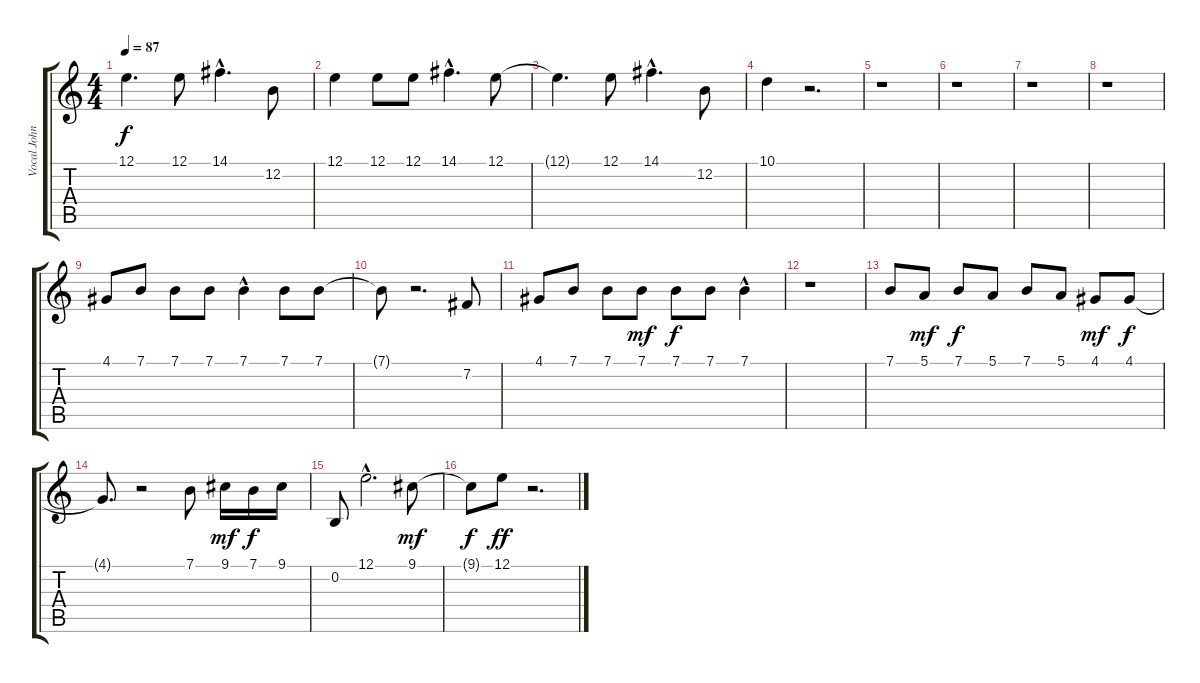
\track ("Vocal John" "Vocal John") {instrument oboe}
\staff {score tabs}
\tuning (E4 B3 G3 D3 A2 E2) {hide}
\ts (4 4)
\tempo 87
\clef g2
\ks c
12.1{t}.4{d dy f} 12.1.8 14.1{hac}.4{d} 12.2.8 |
12.1.4 12.1.8 12.1.8 14.1{hac}.4{d} 12.1.8 |
12.1{t}.4{d} 12.1.8 14.1{hac}.4{d} 12.2.8 |
10.1.4 r.2{d} |
r.1 |
r.1 |
r.1 |
r.1 |
4.1.8 7.1.8 7.1.8 7.1.8 7.1{hac}.4 7.1.8 7.1.8 |
7.1{t}.8 r.2{d} 7.2.8 |
4.1.8 7.1.8 7.1.8 7.1.8{dy mf} 7.1.8{dy f} 7.1.8 7.1{hac}.4 |
r.1 |
7.1.8 5.1.8{dy mf} 7.1.8{dy f} 5.1.8 7.1.8 5.1.8 4.1.8{dy mf} 4.1.8{dy f} |
4.1{t}.8{d} r.2 7.1.8 9.1.16{dy mf} 7.1.16{dy f} 9.1.16 |
0.2.8 12.1{hac}.2{d} 9.1.8{dy mf} |
9.1{t}.8{dy f} 12.1.8{dy ff} r.2{d}
